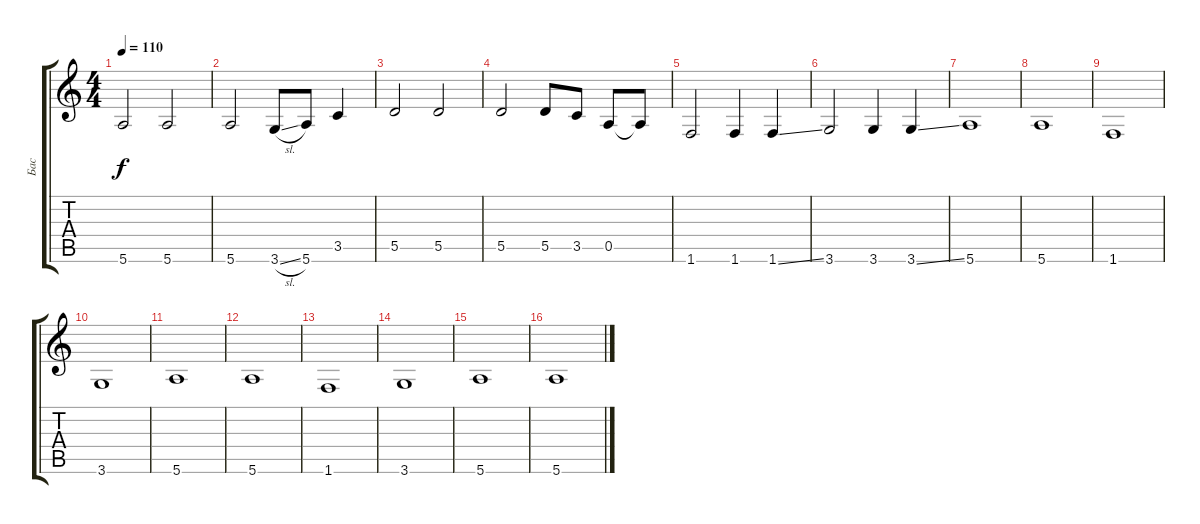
\track ("Бас" "Бас") {instrument electricbassfinger}
\staff {score tabs}
\tuning (E4 B3 G3 D3 A2 E2) {hide}
\ts (4 4)
\tempo 110
\clef g2
\ks c
5.6.2{dy f} 5.6.2 |
5.6.2 3.6{sl}.8 5.6.8 3.5.4 |
5.5.2 5.5.2 |
5.5.2 5.5.8 3.5.8 0.5.8 0.5{t}.8 |
1.6.2 1.6.4 1.6{ss}.4 |
3.6.2 3.6.4 3.6{ss}.4 |
5.6.1 |
5.6.1 |
1.6.1 |
3.6.1 |
5.6.1 |
5.6.1 |
1.6.1 |
3.6.1 |
5.6.1 |
5.6.1
